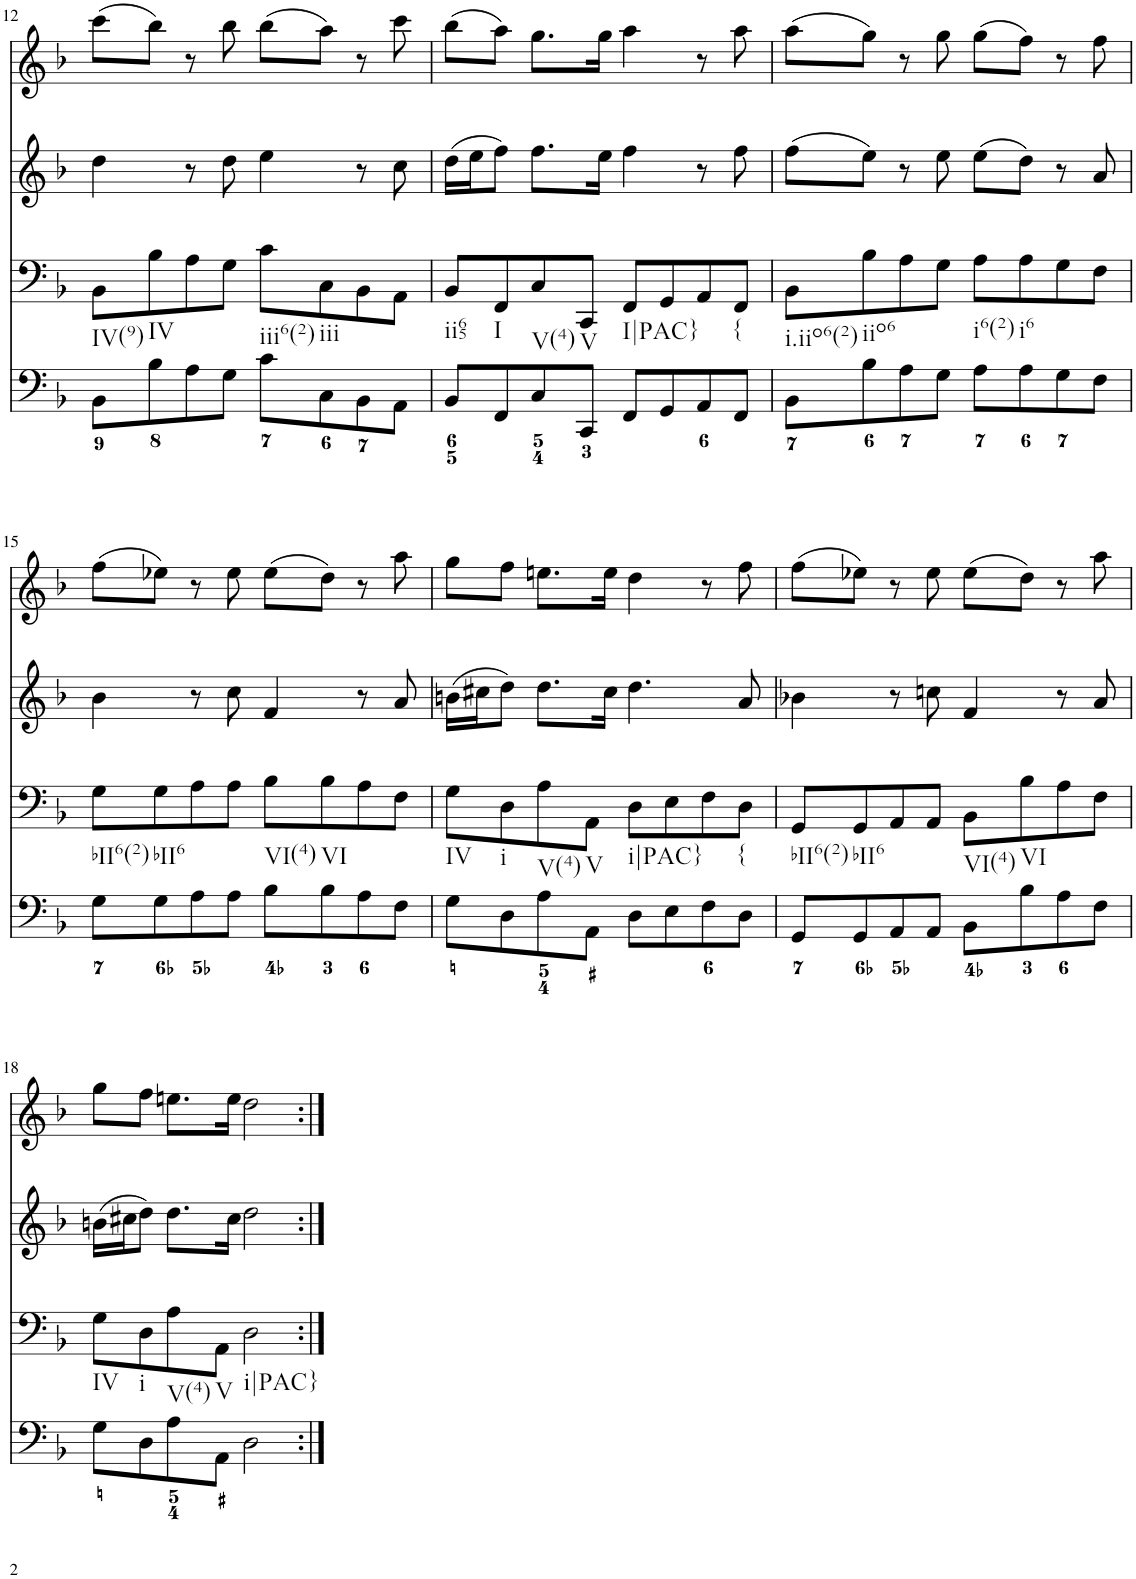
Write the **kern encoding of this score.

**kern	**kern	**kern	**kern
*part4	*part3	*part2	*part1
*staff4	*staff3	*staff2	*staff1
*I"violn	*I"violn	*I"cello	*I"organ
!!LO:PB:g=z
*clefF4	*clefF4	*clefG2	*clefG2
*k[b-]	*k[b-]	*k[b-]	*k[b-]
*d:	*d:	*d:	*d:
*M4/4	*M4/4	*M4/4	*M4/4
*met(c)	*met(c)	*met(c)	*met(c)
=12	=12	=12	=12
!	!LO:TX:b:t=IV(9)	!	!
8BB-\L	8BB-\L	4dd\	(8ccc\L
!	!LO:TX:b:t=IV	!	!
8B-\	8B-\	.	8bb-\J)
8A\	8A\	8r	8r
8G\J	8G\J	8dd\	8bb-\
!	!LO:TX:b:t=iii6(2)	!	!
8c\L	8c\L	4ee\	(8bb-\L
!	!LO:TX:b:t=iii	!	!
8C\	8C\	.	8aa\J)
8BB-\	8BB-\	8r	8r
8AA\J	8AA\J	8cc\	8ccc\
=13	=13	=13	=13
!	!LO:TX:b:t=ii65	!	!
8BB-/L	8BB-/L	(16dd\LL	(8bb-\L
.	.	16ee\J	.
!	!LO:TX:b:t=I	!	!
8FF/	8FF/	8ff\J)	8aa\J)
!	!LO:TX:b:t=V(4)	!	!
8C/	8C/	8.ff\L	8.gg\L
!	!LO:TX:b:t=V	!	!
8CC/J	8CC/J	.	.
.	.	16ee\Jk	16gg\Jk
!	!LO:TX:b:t=I|PAC}	!	!
8FF/L	8FF/L	4ff\	4aa\
8GG/	8GG/	.	.
8AA/	8AA/	8r	8r
!	!LO:TX:b:t={	!	!
8FF/J	8FF/J	8ff\	8aa\
=14	=14	=14	=14
!	!LO:TX:b:t=i.iio6(2)	!	!
8BB-\L	8BB-\L	(8ff\L	(8aa\L
!	!LO:TX:b:t=iio6	!	!
8B-\	8B-\	8ee\J)	8gg\J)
8A\	8A\	8r	8r
8G\J	8G\J	8ee\	8gg\
!	!LO:TX:b:t=i6(2)	!	!
8A\L	8A\L	(8ee\L	(8gg\L
!	!LO:TX:b:t=i6	!	!
8A\	8A\	8dd\J)	8ff\J)
8G\	8G\	8r	8r
8F\J	8F\J	8a/	8ff\
!!LO:LB:g=z
=15	=15	=15	=15
!	!LO:TX:b:t=bII6(2)	!	!
8G\L	8G\L	4b-\	(8ff\L
!	!LO:TX:b:t=bII6	!	!
8G\	8G\	.	8ee-X\J)
8A\	8A\	8r	8r
8A\J	8A\J	8cc\	8ee-\
!	!LO:TX:b:t=VI(4)	!	!
8B-\L	8B-\L	4f/	(8ee-\L
!	!LO:TX:b:t=VI	!	!
8B-\	8B-\	.	8dd\J)
8A\	8A\	8r	8r
8F\J	8F\J	8a/	8aa\
=16	=16	=16	=16
!	!LO:TX:b:t=IV	!	!
8G\L	8G\L	(16bn\LL	8gg\L
.	.	16cc#X\J	.
!	!LO:TX:b:t=i	!	!
8D\	8D\	8dd\J)	8ff\J
!	!LO:TX:b:t=V(4)	!	!
8A\	8A\	8.dd\L	8.een\L
!	!LO:TX:b:t=V	!	!
8AA\J	8AA\J	.	.
.	.	16cc#\Jk	16ee\Jk
!	!LO:TX:b:t=i|PAC}	!	!
8D\L	8D\L	4.dd\	4dd\
8E\	8E\	.	.
8F\	8F\	.	8r
!	!LO:TX:b:t={	!	!
8D\J	8D\J	8a/	8ff\
=17	=17	=17	=17
!	!LO:TX:b:t=bII6(2)	!	!
8GG/L	8GG/L	4b-X\	(8ff\L
!	!LO:TX:b:t=bII6	!	!
8GG/	8GG/	.	8ee-X\J)
8AA/	8AA/	8r	8r
8AA/J	8AA/J	8ccn\	8ee-\
!	!LO:TX:b:t=VI(4)	!	!
8BB-\L	8BB-\L	4f/	(8ee-\L
!	!LO:TX:b:t=VI	!	!
8B-\	8B-\	.	8dd\J)
8A\	8A\	8r	8r
8F\J	8F\J	8a/	8aa\
!!LO:LB:g=z
=18	=18	=18	=18
!	!LO:TX:b:t=IV	!	!
8G\L	8G\L	(16bn\LL	8gg\L
.	.	16cc#X\J	.
!	!LO:TX:b:t=i	!	!
8D\	8D\	8dd\J)	8ff\J
!	!LO:TX:b:t=V(4)	!	!
8A\	8A\	8.dd\L	8.een\L
!	!LO:TX:b:t=V	!	!
8AA\J	8AA\J	.	.
.	.	16cc#\Jk	16ee\Jk
!	!LO:TX:b:t=i|PAC}	!	!
2D\	2D\	2dd\	2dd\
=:|!	=:|!	=:|!	=:|!
*-	*-	*-	*-
